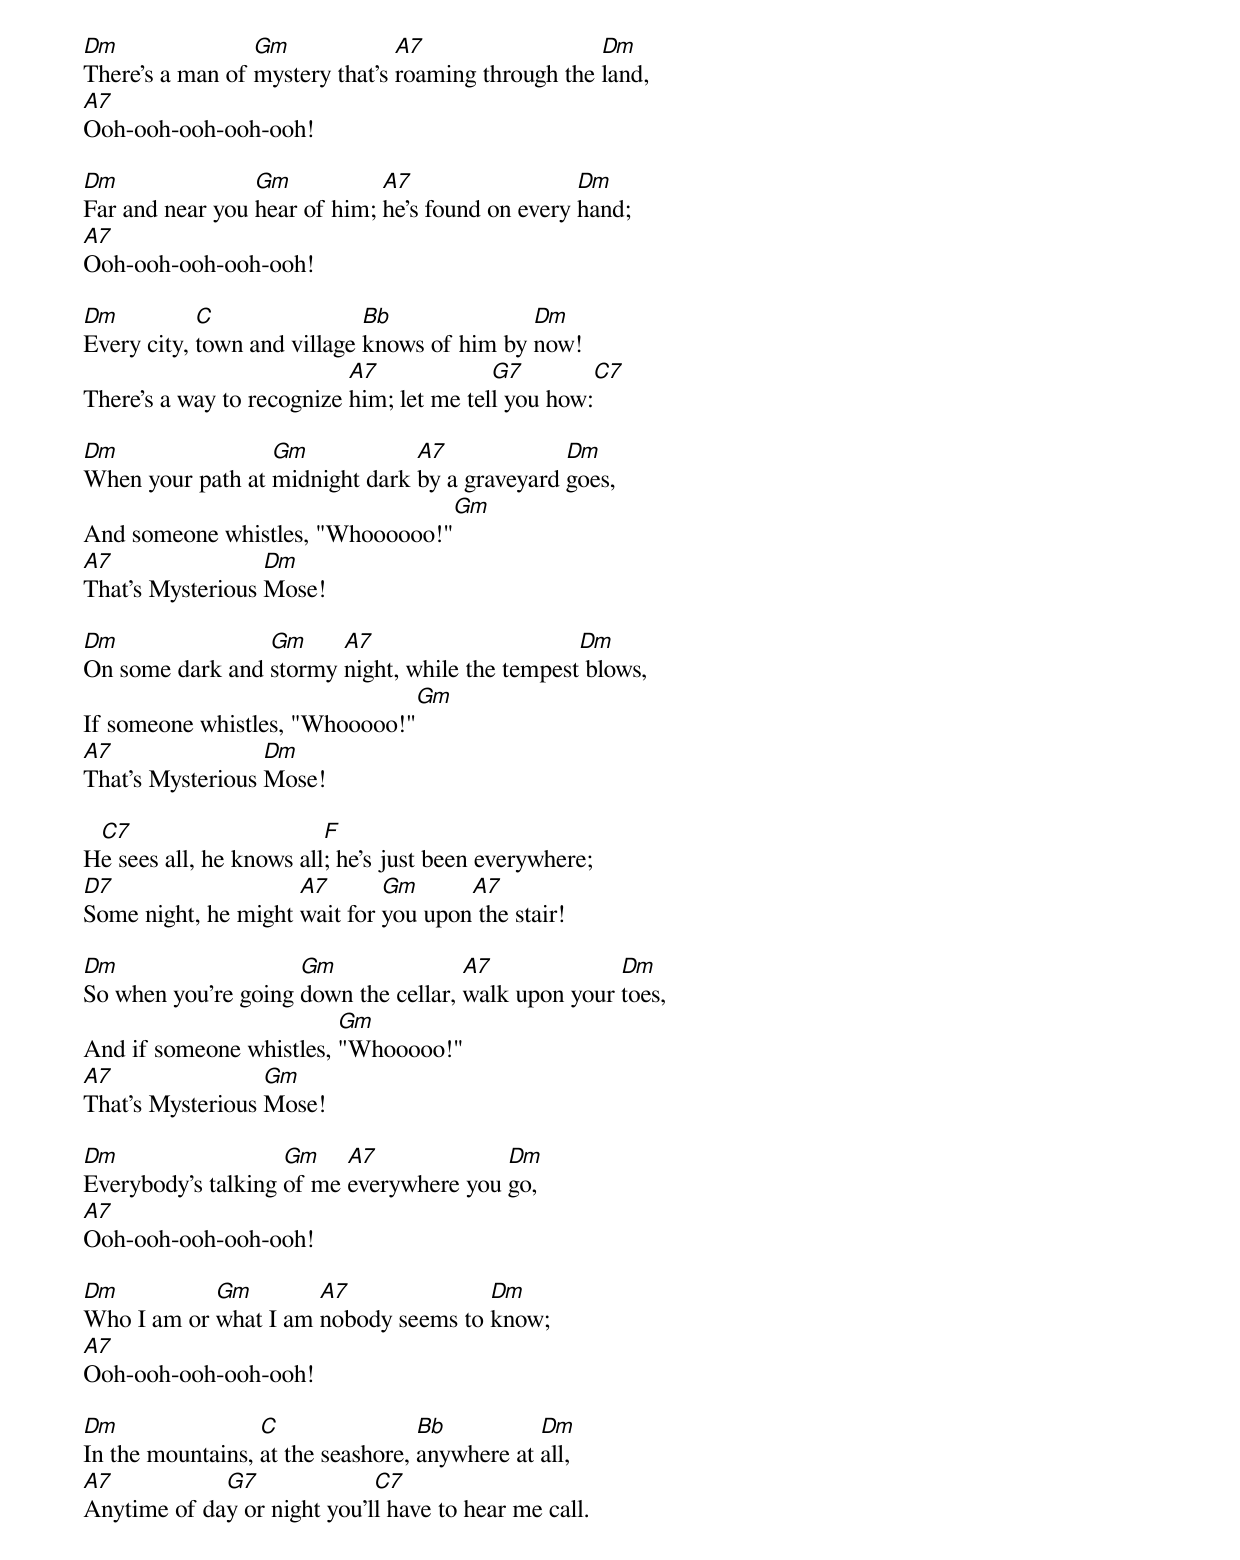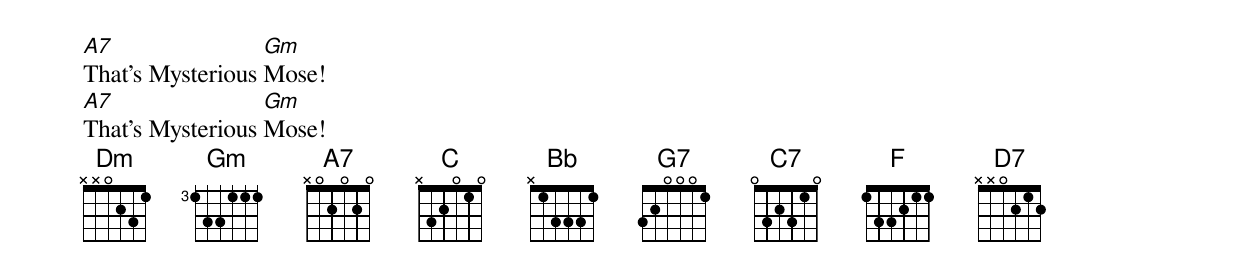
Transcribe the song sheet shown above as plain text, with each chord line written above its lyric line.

Dm               Gm             A7                  Dm
There's a man of mystery that's roaming through the land,
A7
Ooh-ooh-ooh-ooh-ooh!

Dm               Gm           A7                  Dm
Far and near you hear of him; he's found on every hand;
A7
Ooh-ooh-ooh-ooh-ooh!

Dm          C                Bb              Dm
Every city, town and village knows of him by now!
			   A7             G7              C7
There's a way to recognize him; let me tell you how:

Dm                Gm            A7             Dm
When your path at midnight dark by a graveyard goes,
					Gm
And someone whistles, "Whoooooo!"
A7                Dm
That's Mysterious Mose!

Dm               Gm     A7                      Dm
On some dark and stormy night, while the tempest blows,
				   Gm
If someone whistles, "Whooooo!"
A7                Dm
That's Mysterious Mose!

 C7                      F
He sees all, he knows all; he's just been everywhere;
D7                   A7       Gm      A7
Some night, he might wait for you upon the stair!

Dm                   Gm               A7             Dm
So when you're going down the cellar, walk upon your toes,
			 Gm
And if someone whistles, "Whooooo!"
A7                Gm
That's Mysterious Mose!

Dm                  Gm    A7             Dm
Everybody's talking of me everywhere you go,
A7
Ooh-ooh-ooh-ooh-ooh!

Dm          Gm        A7              Dm
Who I am or what I am nobody seems to know;
A7
Ooh-ooh-ooh-ooh-ooh!

Dm                C                Bb          Dm
In the mountains, at the seashore, anywhere at all,
A7           G7              C7
Anytime of day or night you'll have to hear me call.

A7                Gm
That's Mysterious Mose!
A7                Gm
That's Mysterious Mose!
